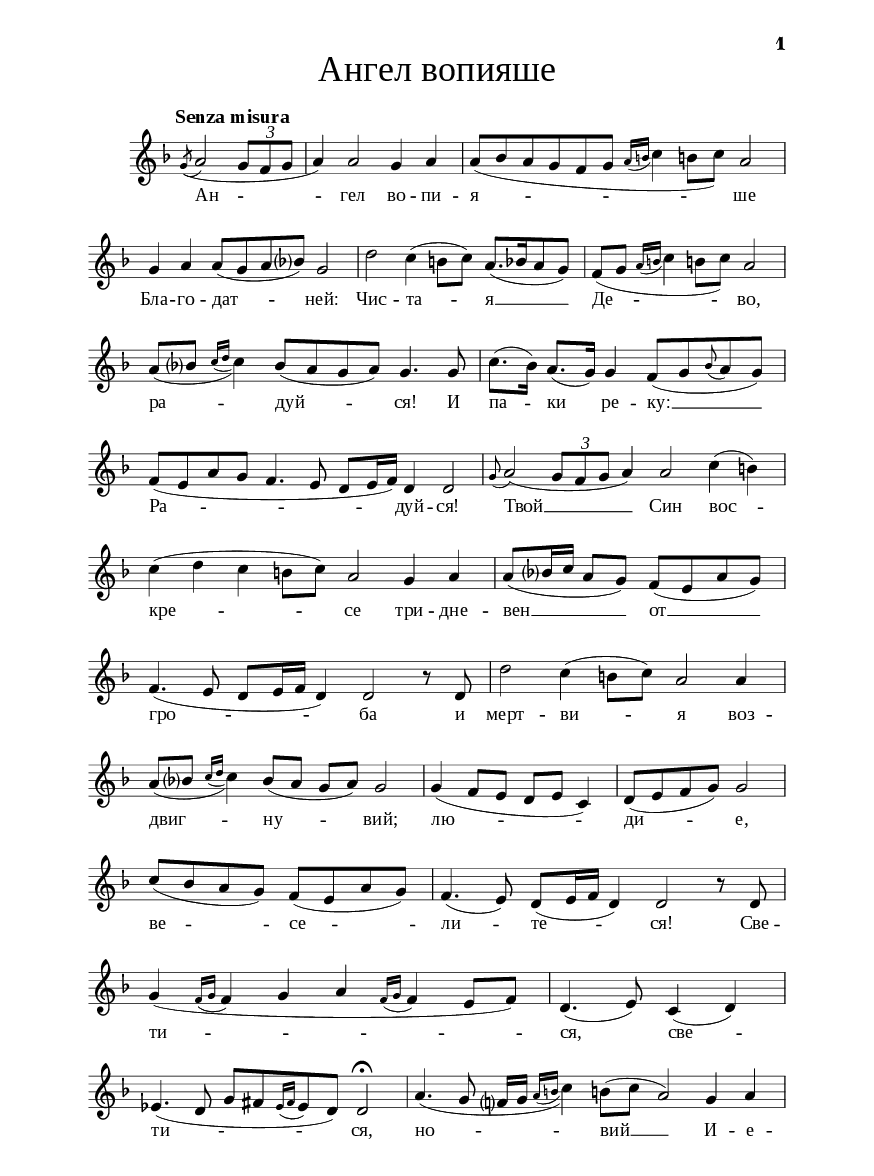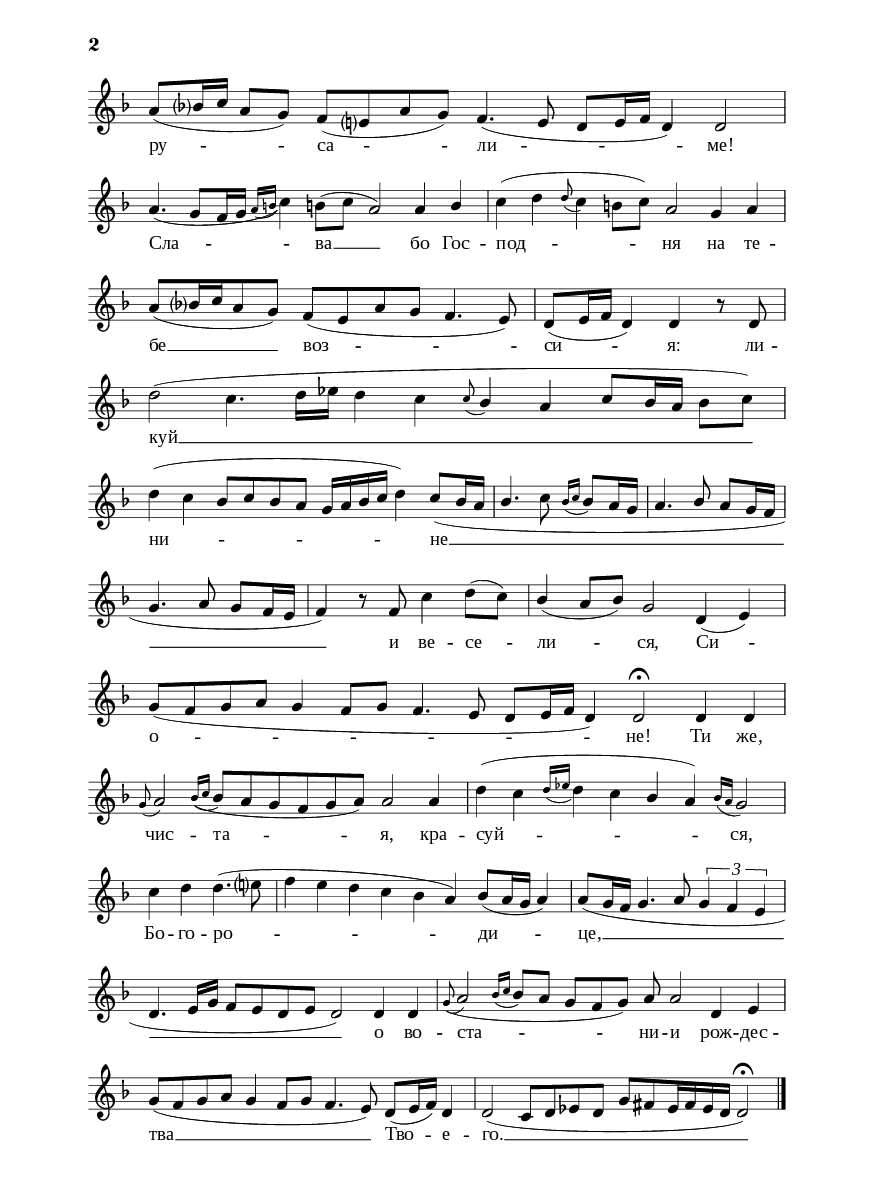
\version "2.24.4"

% include paper part and global functions
\include "include/globals.ily"

\bookpart {
  \label #'ref064
  \tocItem \markup "Ангел вопияше"
  \paper {
    print-all-headers = ##t
    print-page-number = ##t
    print-first-page-number = ##t


    % put page numbers on the top

    oddHeaderMarkup = \markup
    \fill-line {
      ""
      \unless \on-first-page-of-part \fromproperty #'header:instrument
      \if \should-print-page-number \abs-fontsize #7 { \number \fromproperty #'page:page-number-string }
    }
    %% evenHeaderMarkup would inherit the value of
    %% oddHeaderMarkup if it were not defined here
    evenHeaderMarkup = \markup
    \fill-line {
      \if \should-print-page-number \abs-fontsize #7 { \number \fromproperty #'page:page-number-string }
      \unless \on-first-page-of-part \fromproperty #'header:instrument
      ""
    }

    oddFooterMarkup = \markup ""

    evenFooterMarkup = ""
    left-margin = 1.5\cm
    right-margin = 1.5\cm
    top-margin = 1\cm
    bottom-margin = 1.2\cm
    ragged-bottom = ##t % do not spread the staves to fill the whole vertical space
    top-markup-spacing.basic-distance = 0\mm % margin between page number and system for the first page
    top-system-spacing.basic-distance = 10\mm % margin between page number and system for the other pages

    % change distance between staves
    system-system-spacing =
    #'((basic-distance . 13.5)
       (minimum-distance . 6)
       (padding . 1)
       (stretchability . 12))
  }
  \score {
    \include "include/score-layout.ily"

    \new Voice \relative c' {
      \clef treble
      \key d \minor
      \tempo "Senza misura"
      \autoBeamOff
      \omit Score.TimeSignature
      \cadenzaOn % allows custom bar lines


      \acciaccatura g'8 (a2 \tuplet 3/2 { g8 [f g] } \bar "|"
      a4) a2 g4 a4 \bar "|"
      \slurDown a8( [bes a g f g] \acciaccatura { a16 [b] } c4 b!8 [c]) a2 \bar "|" \break

      \slurNeutral g4 a a8 ([g a bes?]) g2 \bar "|"
      d'2 c4 (b8 [c]) a8. ([bes16 a8 g]) \bar "|"
      \slurDown f8([ g] \acciaccatura { a16 [b] } c4 b!8[ c]) a2 \bar "|"  \break

      a8( [bes?] \acciaccatura { c16 [d] } c4) bes8( [a g a]) g4. g8 \bar "|"
      \slurNeutral c8.( [bes16]) a8.( [g16]) g4 f8( [g \appoggiatura bes a g]) \bar "|"  \break

      f8( [e a g] f4. e8 d [e16 f]) d4 d2 \bar "|"
      \appoggiatura g8  a2( \tuplet 3/2 { g8 [f g] } a4) a2 c4( b) \bar "|"  \break

      \stemNeutral c4( d  c b!8 [c]) a2 g4 a \bar "|"
      \stemUp a8( [bes?16 c] a8 [g]) f( [e a g]) \bar "|"  \break

      f4.( e8 d[ e16 f] d4) d2 r8 d \bar "|"
      \stemNeutral d'2 c4( b!8[ c]) a2 a4 \bar "|"  \break

      \slurDown a8([bes?] \acciaccatura { c16 [d] } c4) bes8( [a] g [a]) g2 \bar "|"
      g4( f8 [e] d [e] c4) \bar "|"
      d8([ e f g]) g2 \bar "|"  \break

      c8([ bes a g]) f([ e a g]) \bar "|"
      f4.( e8) d([ e16 f] d4) d2 r8 d \bar "|"  \break


      g4( \acciaccatura { f16 [g] } f4 g a \acciaccatura { f16 [g] } f4 e8[  f]) \bar "|"
      d4.( e8) c4( d) \bar "|"  \break

      ees4.( d8 g8[ fis \acciaccatura { ees16 [fis] }  ees8 d]) d2\fermata \bar "|"
      \once \override Slur.positions = #'(0 . -1.5) a'4. ( g8 f?16[ g] \acciaccatura { a16 [b] } c4) \slurNeutral b!8([ c] a2) g4 a4 \bar "|"  \break

      \stemUp a8([ bes?16 c] a8  [g]) f8([ e? a g]) f4.( e8 d[ e16 f] d4) d2 \bar "|"  \break

      \stemNeutral \slurDown a'4.( g8[ f16 g] \acciaccatura { a16 [b!] } c4) \slurNeutral b!8([ c]  a2)  a4 \stemUp b \bar "|"
      \stemNeutral c4( d \appoggiatura d8 c4 b!8[ c]) a2 g4 a \bar "|"  \break

      a8([ bes?16 c a8 g]) f([ e a g] f4. e8) \bar "|"
      d8([ e16 f] d4) d r8 d \bar "|"  \break

      d'2( c4. d16[ ees] d4 c \appoggiatura c8 \stemUp bes4 a c8[ bes16 a]  \stemNeutral bes8[ c]) \bar "|"  \break

      d4( c \stemUp bes8[ c bes a] g16[ a bes c] \stemNeutral d4) \stemUp \slurDown c8([ bes16 a] \bar "|" \noBreak
      bes4. \stemNeutral c8 \acciaccatura { bes16 [c] } \stemUp bes8[ a16 g]  \bar "|" \noBreak
      a4. bes8 a[ g16 f] \bar "|" \break

      g4. a8 g8[ f16 e] \bar "|"
      f4) r8 f\stemNeutral \slurNeutral c'4 d8([ c])  \bar "|"
      \stemUp bes4( a8[ bes]) g2 d4( e)  \bar "|" \break

      g8([ f g a] g4 f8[ g] f4. e8 d8[ e16 f] d4) d2\fermata d4 d  \bar "|" \break

      \appoggiatura g8 a2 \acciaccatura { bes16([ c] } bes8[ a g f g a]) a2 a4 \bar "|"
      \stemNeutral d4( c \acciaccatura { d16[ ees!]} d4 c \stemUp bes a) \acciaccatura { bes16[ a] } g2 \bar "|" \break

      \stemNeutral c4 d d4.( e?8 \bar "|" \noBreak
      f4 e d c bes a) bes8([ a16 g] a4) \bar "|" \noBreak
      a8([ g16 f] g4. a8 \tuplet 3/2 { g4 f e } \bar "|" \break

      d4. e16[ g] f8[ e d e] d2) d4 d \bar "|" \noBreak
      \appoggiatura g8( a2 \acciaccatura { bes16[ c] } bes8[ a] g8[ f g)] a a2 d,4 e \bar "|" \break

      g8([ f g a] g4 f8[ g] f4. e8) d([ e16 f)] d4 \bar "|" \noBreak
      d2( c8[  d ees! d] g8[ fis! es16 fis  ees d] d2)\fermata \bar "|."
    }

    \addlyrics {
      Ан -- гел во -- пи -- я -- -- -- ше
      Бла -- го -- дат -- ней: Чис -- та -- я __ Де -- во,
      ра -- дуй -- ся! И па -- ки ре -- ку: __
      Ра -- -- дуй -- ся! Твой __ Син вос --
      кре -- -- се три -- дне -- вен __  от __
      гро -- ба и мерт -- ви -- я воз --
      двиг -- ну -- вий; лю -- -- ди -- е,
      ве -- се -- ли -- те -- ся! Све --
      ти -- -- -- -- -- -- ся, све --
      ти --  -- ся, но -- -- вий __ И -- е --
      ру -- -- са -- ли -- -- -- ме!
      Сла -- ва __ бо Гос -- под -- ня на те --
      бе __ воз -- -- си -- я: ли --
      куй __ ни -- -- не __
      и ве -- се -- ли -- ся, Си --
      о -- -- -- -- -- -- не! Ти же,
      чис -- та -- я, кра -- суй -- -- ся,
      Бо -- го -- ро -- -- -- ди -- це, __
      о во -- ста -- ни -- и рож -- дес --
      тва __ Тво -- е -- го. __
    }

    \header {
      title = \titleFunc #'ref_desc_1 "Ангел вопияше" "Angel vopijaše"
    }

    \midi{}

  } % score


} % bookpart
